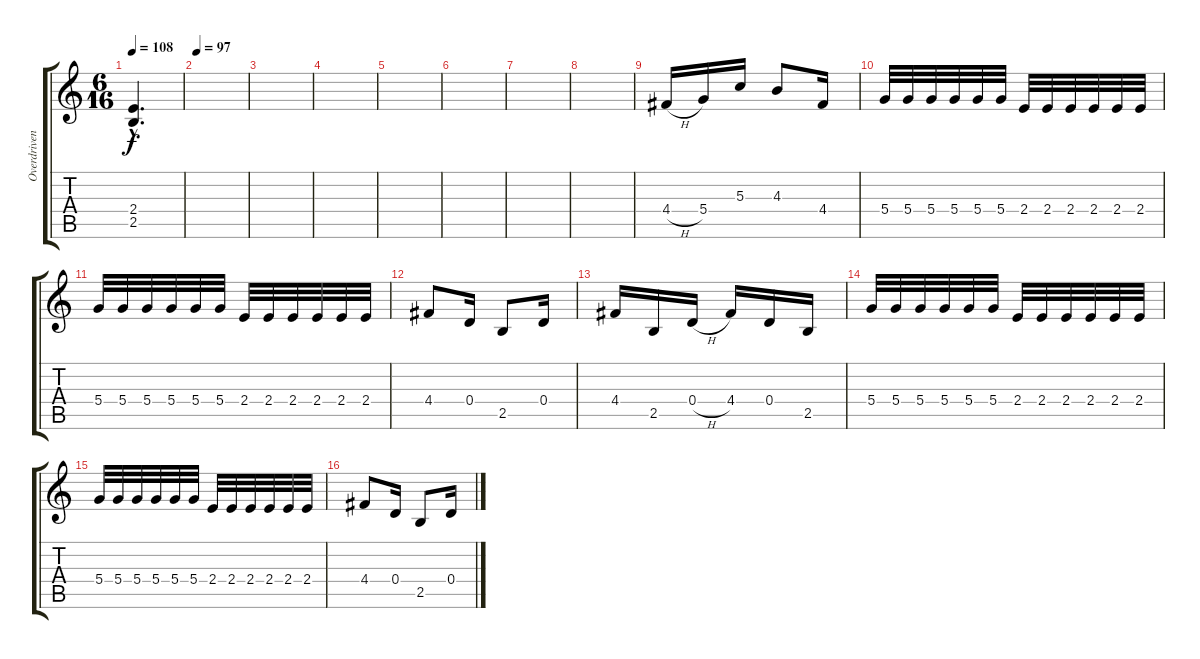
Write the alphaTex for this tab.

\track ("Overdriven Guitar 2" "Overdriven") {instrument overdrivenguitar}
\staff {score tabs}
\tuning (E4 B3 G3 D3 A2 E2) {hide}
\ts (6 16)
\tempo 108
\clef g2
\ks c
(2.4{hac t} 2.5{hac t}).4{d dy f} |
\tempo 97
|
|
|
|
|
|
|
4.4{h}.16 5.4.16 5.3.16 4.3.8 4.4.16 |
5.4.32 5.4.32 5.4.32 5.4.32 5.4.32 5.4.32 2.4.32 2.4.32 2.4.32 2.4.32 2.4.32 2.4.32 |
5.4.32 5.4.32 5.4.32 5.4.32 5.4.32 5.4.32 2.4.32 2.4.32 2.4.32 2.4.32 2.4.32 2.4.32 |
4.4.8 0.4.16 2.5.8 0.4.16 |
4.4.16 2.5.16 0.4{h}.16 4.4.16 0.4.16 2.5.16 |
5.4.32 5.4.32 5.4.32 5.4.32 5.4.32 5.4.32 2.4.32 2.4.32 2.4.32 2.4.32 2.4.32 2.4.32 |
5.4.32 5.4.32 5.4.32 5.4.32 5.4.32 5.4.32 2.4.32 2.4.32 2.4.32 2.4.32 2.4.32 2.4.32 |
4.4.8 0.4.16 2.5.8 0.4.16
